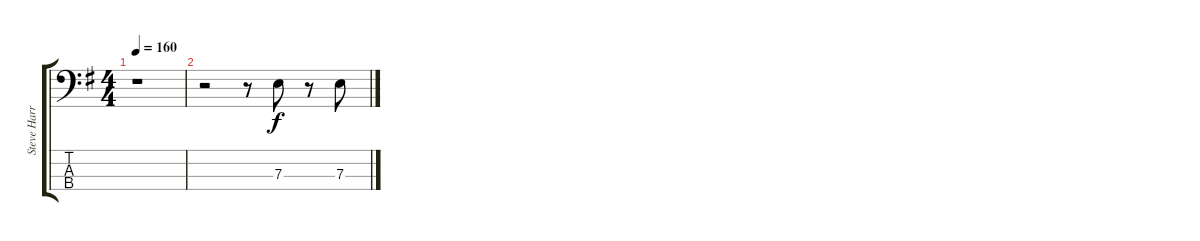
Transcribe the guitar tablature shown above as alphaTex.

\track ("Steve Harris" "Steve Harr") {instrument electricbasspick}
\staff {score tabs}
\tuning (G2 D2 A1 E1) {hide}
\ts (4 4)
\tempo 160
\clef f4
\ks g
r.1{dy f} |
r.2 r.8 7.3.8 r.8 7.3.8
